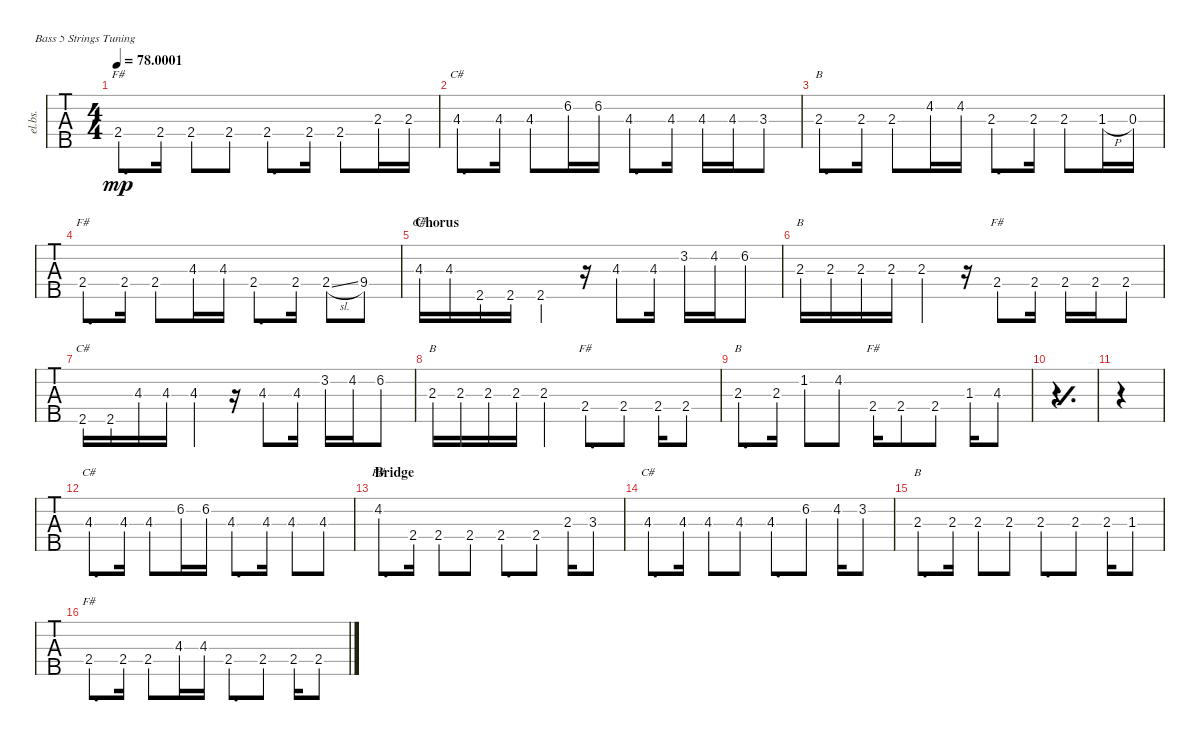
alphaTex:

\bracketExtendMode nobrackets
\track ("Bass Track" "el.bs.") {instrument electricbassfinger}
\staff {tabs}
\tuning (G2 D2 A1 E1 B0)
\chord ("F#" 3 4 4 2 x) {showdiagram false showfingering false}
\chord ("F#" 3 4 4 2 x) {showdiagram false showfingering false showname false}
\chord ("C#" 1 3 4 1 2) {showdiagram false showfingering false showname false barre 1}
\chord ("B" 4 1 2 2 0) {showdiagram false showfingering false showname false}
\ts (4 4)
\tempo
78.0001
\accidentals auto
\clef f4
\ottava regular
\simile none
\ks aminor
2.4{st acc #}.8{d ch "F#" dy mp} 2.4{acc #}.16 2.4{st acc #}.8 2.4{st acc #}.8 2.4{st acc #}.8{d} 2.4{acc #}.16 2.4{st acc #}.8 2.3.16 2.3.16 |
4.3{st acc #}.8{d ch "C#"} 4.3{acc #}.16 4.3{st acc #}.8 6.2{acc #}.16 6.2{acc #}.16 4.3{st acc #}.8{d} 4.3{acc #}.16 4.3{acc #}.16 4.3{acc #}.16 3.3.8 |
2.3{st}.8{d ch "B"} 2.3.16 2.3{st}.8 4.2{acc #}.16 4.2{acc #}.16 2.3{st}.8{d} 2.3.16 2.3{st}.8 1.3{h acc #}.16 0.3.16 |
2.4{st acc #}.8{d ch "F#"} 2.4{acc #}.16 2.4{st acc #}.8 4.3{acc #}.16 4.3{acc #}.16 2.4{st acc #}.8{d} 2.4{acc #}.16 2.4{sl acc #}.8 9.4{acc #}.8 |
\section ("" "Chorus ")
4.3{acc #}.16{ch "C#"} 4.3{acc #}.16 2.5{acc #}.16 2.5{acc #}.16 2.5{st acc #}.4 r.16 4.3{st acc #}.8 4.3{acc #}.16 3.2.16 4.2{acc #}.16 6.2{st acc #}.8 |
2.3.16{ch "B"} 2.3.16 2.3.16 2.3.16 2.3{st}.4 r.16 2.4{st acc #}.8{ch "F#"} 2.4{acc #}.16 2.4{acc #}.16 2.4{acc #}.16 2.4{st acc #}.8 |
2.5{acc #}.16{ch "C#"} 2.5{acc #}.16 4.3{acc #}.16 4.3{acc #}.16 4.3{st acc #}.4 r.16 4.3{st acc #}.8 4.3{acc #}.16 3.2.16 4.2{acc #}.16 6.2{st acc #}.8 |
2.3.16{ch "B"} 2.3.16 2.3.16 2.3.16 2.3{st}.4 2.4{st acc #}.8{d ch "F#"} 2.4{st acc #}.8 2.4{acc #}.16 2.4{st acc #}.8 |
2.3{st}.8{d ch "B"} 2.3.16 1.2{st acc #}.8 4.2{st acc #}.8 2.4{acc #}.16{ch "F#"} 2.4{st acc #}.8 2.4{st acc #}.8 1.3{acc #}.16 4.3{st acc #}.8 |
\simile simple
|
|
\simile none
4.3{st acc #}.8{d ch "C#"} 4.3{acc #}.16 4.3{st acc #}.8 6.2{acc #}.16 6.2{acc #}.16 4.3{st acc #}.8{d} 4.3{acc #}.16 4.3{st acc #}.8 4.3{st acc #}.8 |
\section ("" "Bridge")
4.2{st acc #}.8{d ch "F#"} 2.4{acc #}.16 2.4{st acc #}.8 2.4{st acc #}.8 2.4{st acc #}.8{d} 2.4{st acc #}.8 2.3.16 3.3{st}.8 |
4.3{st acc #}.8{d ch "C#"} 4.3{acc #}.16 4.3{st acc #}.8 4.3{st acc #}.8 4.3{st acc #}.8{d} 6.2{st acc #}.8 4.2{acc #}.16 3.2{st}.8 |
2.3{st}.8{d ch "B"} 2.3.16 2.3{st}.8 2.3{st}.8 2.3{st}.8{d} 2.3{st}.8 2.3.16 1.3{st acc #}.8 |
2.4{st acc #}.8{d ch "F#"} 2.4{acc #}.16 2.4{st acc #}.8 4.3{acc #}.16 4.3{acc #}.16 2.4{st acc #}.8{d} 2.4{st acc #}.8 2.4{acc #}.16 2.4{st acc #}.8
